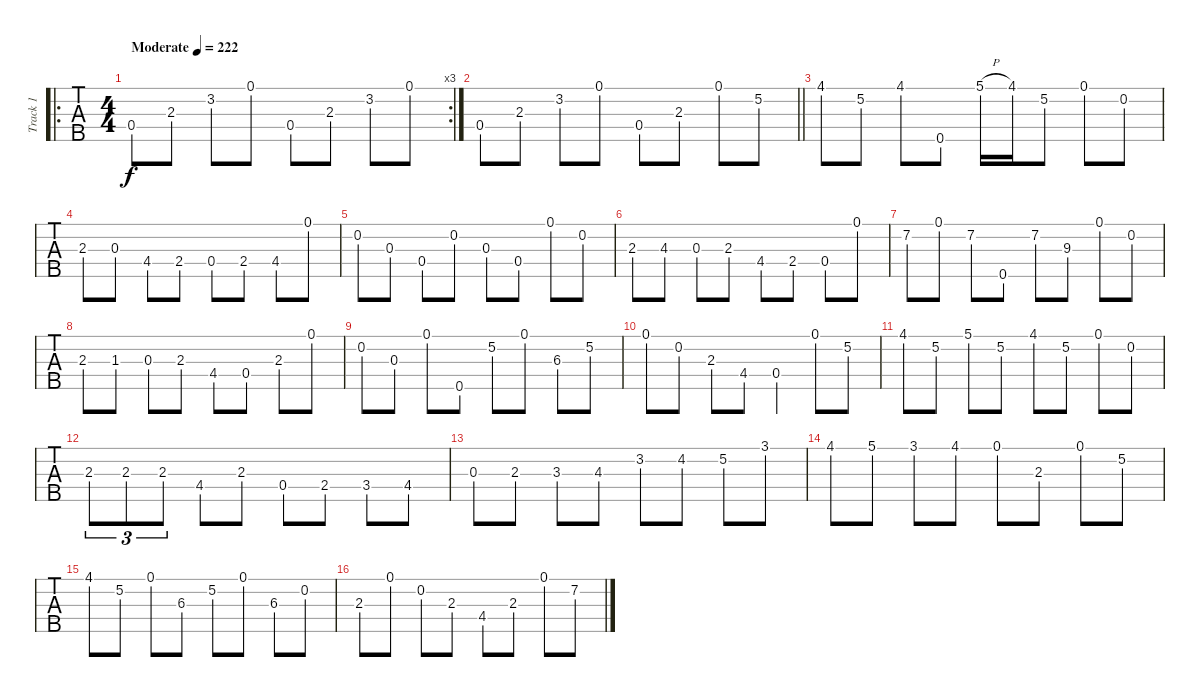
\track ("Track 1" "Track 1") {instrument banjo}
\staff {tabs}
\tuning (D4 B3 G3 D3 G4) {hide}
\displaytranspose 12
\ro
\rc 3
\ts (4 4)
\tempo (222 "Moderate")
\clef g2
\ks c
0.4.8{dy f instrument banjo} 2.3.8 3.2.8 0.1.8 0.4.8 2.3.8 3.2.8 0.1.8 |
\barLineRight lightlight
0.4.8 2.3.8 3.2.8 0.1.8 0.4.8 2.3.8 0.1.8 5.2.8 |
4.1.8 5.2.8 4.1.8 0.5.8 5.1{h}.16 4.1.16 5.2.8 0.1.8 0.2.8 |
2.3.8 0.3.8 4.4.8 2.4.8 0.4.8 2.4.8 4.4.8 0.1.8 |
0.2.8 0.3.8 0.4.8 0.2.8 0.3.8 0.4.8 0.1.8 0.2.8 |
2.3.8 4.3.8 0.3.8 2.3.8 4.4.8 2.4.8 0.4.8 0.1.8 |
7.2.8 0.1.8 7.2.8 0.5.8 7.2.8 9.3.8 0.1.8 0.2.8 |
2.3.8 1.3.8 0.3.8 2.3.8 4.4.8 0.4.8 2.3.8 0.1.8 |
0.2.8 0.3.8 0.1.8 0.5.8 5.2.8 0.1.8 6.3.8 5.2.8 |
0.1.8 0.2.8 2.3.8 4.4.8 0.4.4 0.1.8 5.2.8 |
4.1.8 5.2.8 5.1.8 5.2.8 4.1.8 5.2.8 0.1.8 0.2.8 |
2.3.8{tu (3 2)} 2.3.8{tu (3 2)} 2.3.8{tu (3 2)} 4.4.8 2.3.8 0.4.8 2.4.8 3.4.8 4.4.8 |
0.3.8 2.3.8 3.3.8 4.3.8 3.2.8 4.2.8 5.2.8 3.1.8 |
4.1.8 5.1.8 3.1.8 4.1.8 0.1.8 2.3.8 0.1.8 5.2.8 |
4.1.8 5.2.8 0.1.8 6.3.8 5.2.8 0.1.8 6.3.8 0.2.8 |
2.3.8 0.1.8 0.2.8 2.3.8 4.4.8 2.3.8 0.1.8 7.2.8
